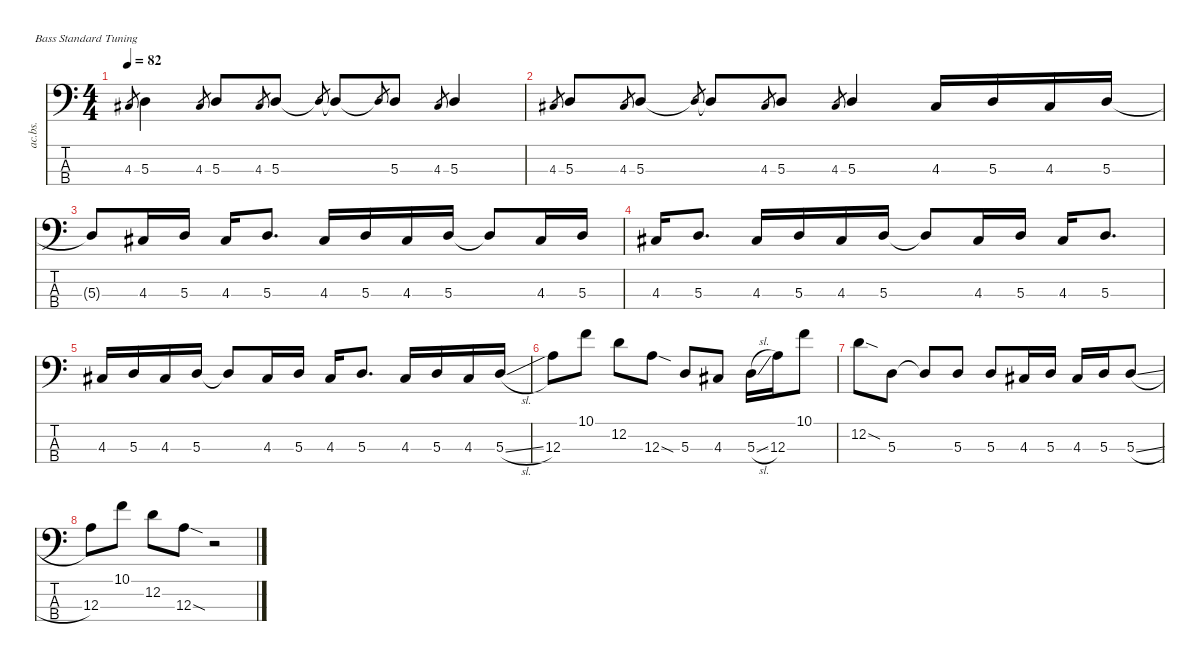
\defaultSystemsLayout 4
\hideDynamics
\bracketExtendMode nobrackets
\track ("Acoustic Bass" "ac.bs.") {instrument acousticbass}
\staff {score tabs}
\tuning (G2 D2 A1 E1)
\ts (4 4)
\tempo 82
\clef f4
\ks c
4.3{acc #}.8{gr dy mf beam Up} 5.3.4{beam Down} 4.3{acc #}.8{gr beam Up} 5.3.8{beam Up} 4.3{acc #}.8{gr beam Up} 5.3.8{beam Up} 5.3{t}.8{gr beam Up} 5.3{t}.8{beam Up} 5.3{t}.8{gr beam Up} 5.3.8{beam Up} 4.3{acc #}.8{gr beam Up} 5.3.4{beam Up} |
4.3{acc #}.8{gr beam Up} 5.3.8{beam Up} 4.3{acc #}.8{gr beam Up} 5.3.8{beam Up} 5.3{t}.8{gr beam Up} 5.3{t}.8{beam Up} 4.3{acc #}.8{gr beam Up} 5.3.8{beam Up} 4.3{acc #}.8{gr beam Up} 5.3.4{beam Up} 4.3{acc #}.16{beam Up} 5.3.16{beam Up} 4.3{acc #}.16{beam Up} 5.3.16{beam Up} |
5.3{t}.8{beam Up} 4.3{acc #}.16{beam Up} 5.3.16{beam Up} 4.3{acc #}.16{beam Up} 5.3.8{d beam Up} 4.3{acc #}.16{beam Up} 5.3.16{beam Up} 4.3{acc #}.16{beam Up} 5.3.16{beam Up} 5.3{t}.8{beam Up} 4.3{acc #}.16{beam Up} 5.3.16{beam Up} |
4.3{acc #}.16{beam Up} 5.3.8{d beam Up} 4.3{acc #}.16{beam Up} 5.3.16{beam Up} 4.3{acc #}.16{beam Up} 5.3.16{beam Up} 5.3{t}.8{beam Up} 4.3{acc #}.16{beam Up} 5.3.16{beam Up} 4.3{acc #}.16{beam Up} 5.3.8{d beam Up} |
4.3{acc #}.16{beam Up} 5.3.16{beam Up} 4.3{acc #}.16{beam Up} 5.3.16{beam Up} 5.3{t}.8{beam Up} 4.3{acc #}.16{beam Up} 5.3.16{beam Up} 4.3{acc #}.16{beam Up} 5.3.8{d beam Up} 4.3{acc #}.16{beam Up} 5.3.16{beam Up} 4.3{acc #}.16{beam Up} 5.3{sl}.16{beam Up} |
12.3.8{beam Down} 10.1.8{beam Down} 12.2.8{beam Down} 12.3{sod}.8{beam Down} 5.3.8{beam Up} 4.3{acc #}.8{beam Up} 5.3{sl}.16{beam Down} 12.3.16{beam Down} 10.1.8{beam Down} |
12.2{sod}.8{beam Down} 5.3.8{beam Down} 5.3{t}.8{beam Up} 5.3.8{beam Up} 5.3.8{beam Up} 4.3{acc #}.16{beam Up} 5.3.16{beam Up} 4.3{acc #}.16{beam Up} 5.3.16{beam Up} 5.3{sl}.8{beam Up} |
12.3.8{beam Down} 10.1.8{beam Down} 12.2.8{beam Down} 12.3{sod}.8{beam Down} r.2{beam Down}
